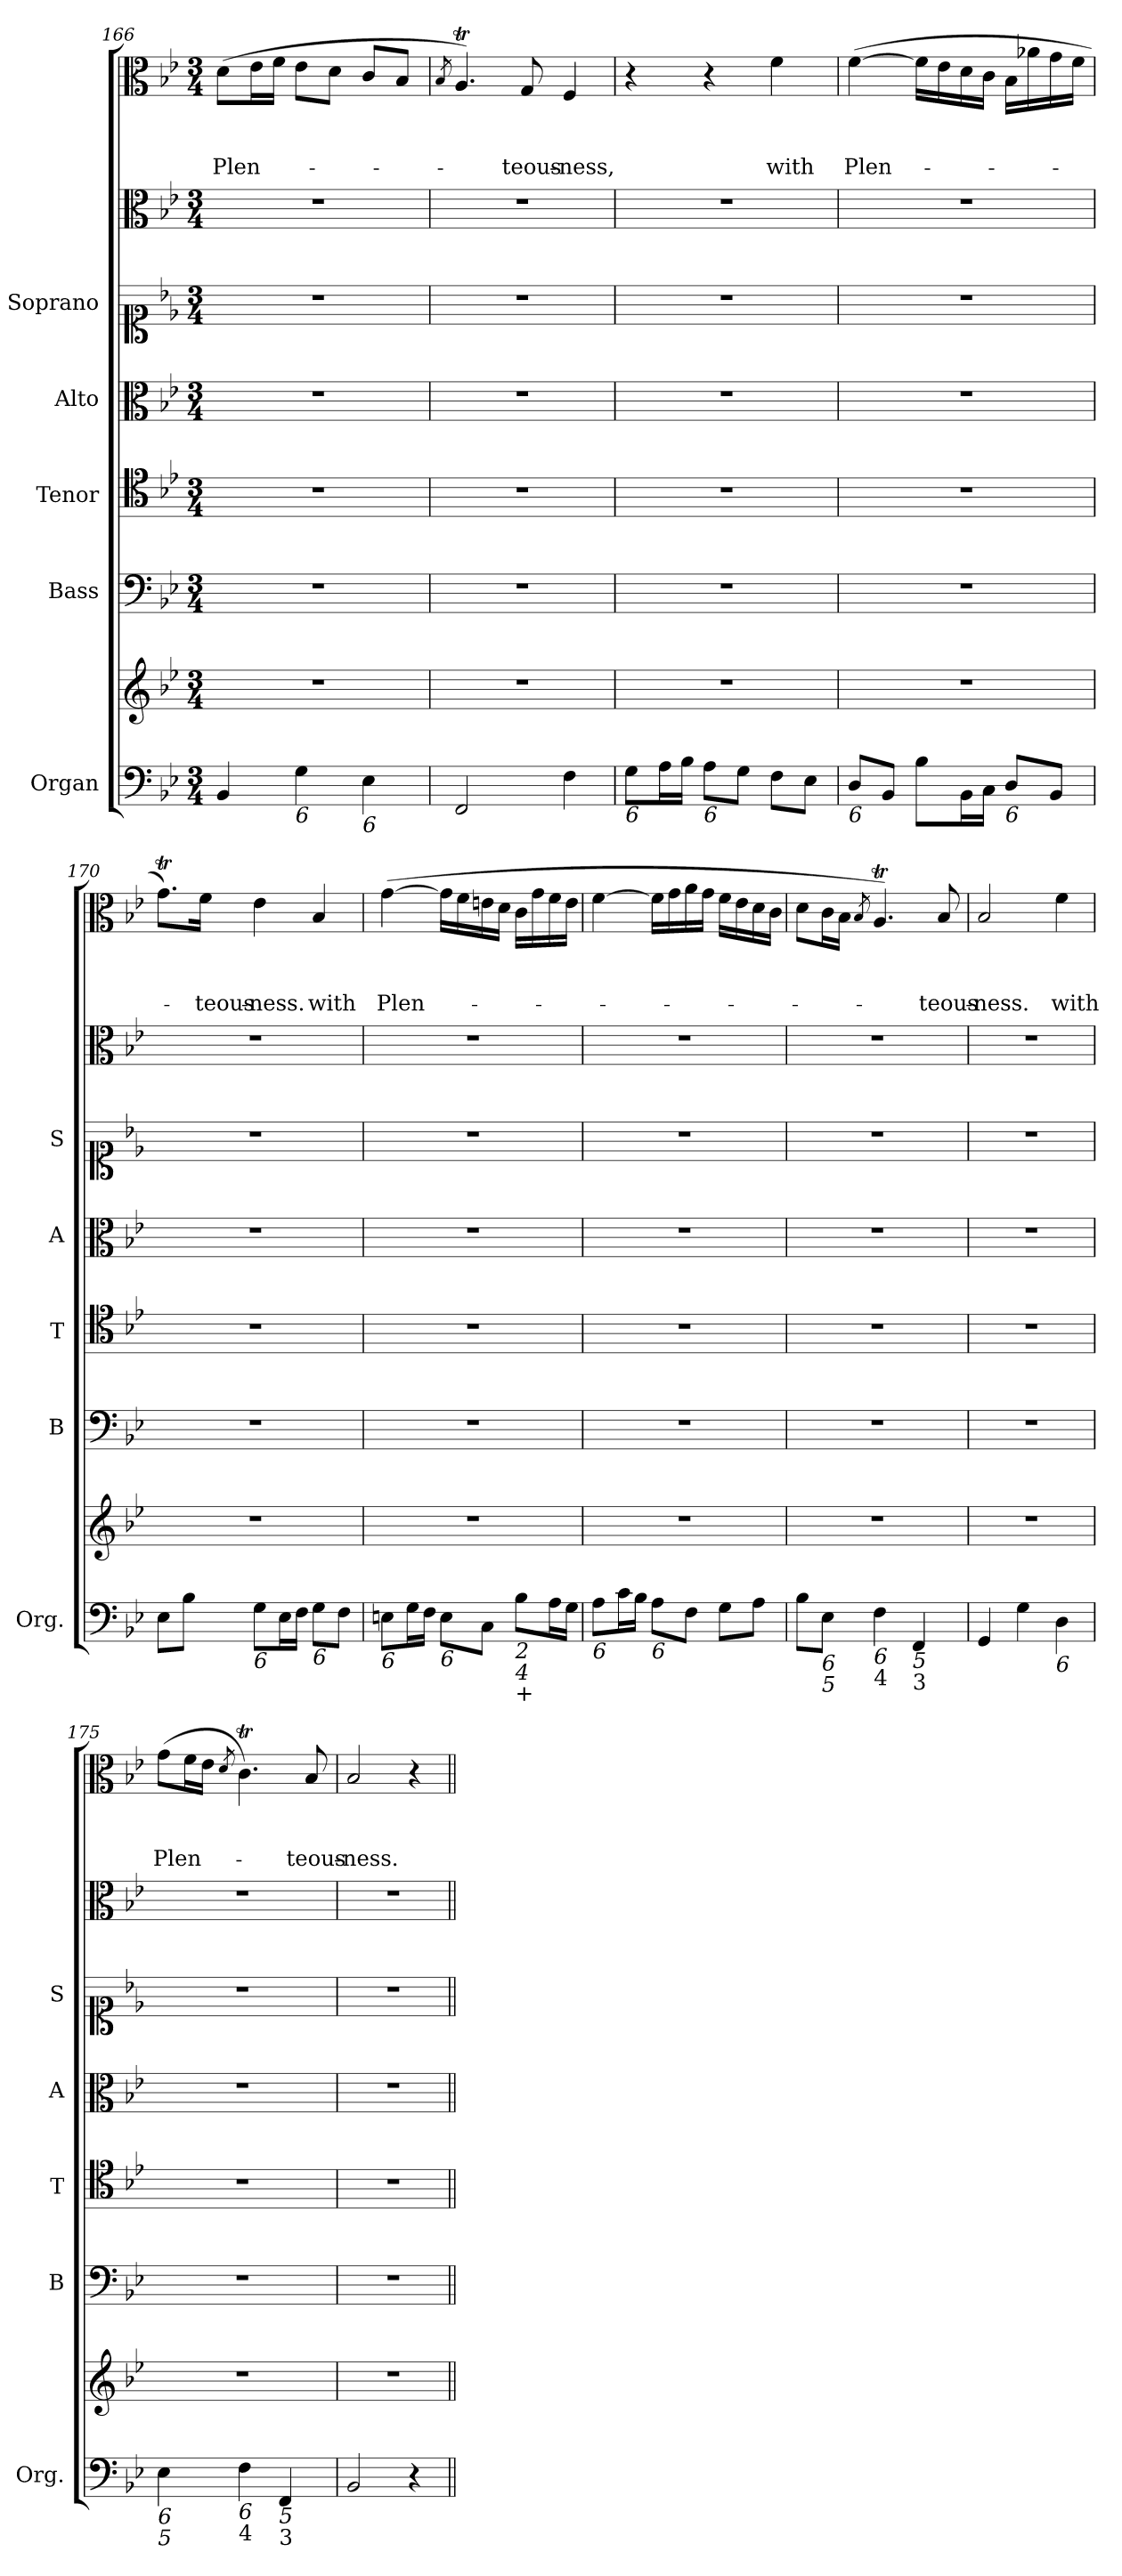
**kern	**kern	**kern	**kern	**kern	**kern	**kern	**kern	**text	**text	**text
*part7	*part7	*part6	*part5	*part4	*part3	*part2	*part1	*part1	*part1	*part1
*staff8	*staff7	*staff6	*staff5	*staff4	*staff3	*staff2	*staff1	*staff1	*staff1	*staff1
*I"Organ	*	*I"Bass	*I"Tenor	*I"Alto	*I"Soprano	*	*	*	*	*
*I'Org.	*	*I'B	*I'T	*I'A	*I'S	*	*	*	*	*
*clefF4	*clefG2	*clefF4	*clefC4	*clefC3	*clefC1	*clefC3	*clefC3	*	*	*
*k[b-e-]	*k[b-e-]	*k[b-e-]	*k[b-e-]	*k[b-e-]	*k[b-e-]	*k[b-e-]	*k[b-e-]	*	*	*
*B-:	*B-:	*B-:	*B-:	*B-:	*B-:	*B-:	*B-:	*	*	*
*M3/4	*M3/4	*M3/4	*M3/4	*M3/4	*M3/4	*M3/4	*M3/4	*	*	*
=166	=166	=166	=166	=166	=166	=166	=166	=166	=166	=166
!	!	!	!	!	!	!	!	!	!	!LO:LY:b
4BB-/	2.r	2.r	2.r	2.r	2.r	2.r	(>8d\L	.	.	Plen-
.	.	.	.	.	.	.	16e-\L	.	.	.
.	.	.	.	.	.	.	16f\JJ	.	.	.
!LO:TX:b:i:t=6	!	!	!	!	!	!	!	!	!	!
4G\	.	.	.	.	.	.	8e-\L	.	.	.
.	.	.	.	.	.	.	8d\J	.	.	.
!LO:TX:b:i:t=6	!	!	!	!	!	!	!	!	!	!
4E-\	.	.	.	.	.	.	8c/L	.	.	.
.	.	.	.	.	.	.	8B-/J	.	.	.
!!LO:PB:g=z
=167	=167	=167	=167	=167	=167	=167	=167	=167	=167	=167
.	.	.	.	.	.	.	8qB-/	.	.	.
2FF/	2.r	2.r	2.r	2.r	2.r	2.r	4.At/)	.	.	.
!	!	!	!	!	!	!	!	!	!	!LO:LY:b
.	.	.	.	.	.	.	8G/	.	.	-teous-
!	!	!	!	!	!	!	!	!	!	!LO:LY:b
4F\	.	.	.	.	.	.	4F/	.	.	-ness,
=168	=168	=168	=168	=168	=168	=168	=168	=168	=168	=168
!LO:TX:b:i:t=6	!	!	!	!	!	!	!	!	!	!
8G\L	2.r	2.r	2.r	2.r	2.r	2.r	4r	.	.	.
16A\L	.	.	.	.	.	.	.	.	.	.
16B-\JJ	.	.	.	.	.	.	.	.	.	.
!LO:TX:b:i:t=6	!	!	!	!	!	!	!	!	!	!
8A\L	.	.	.	.	.	.	4r	.	.	.
8G\J	.	.	.	.	.	.	.	.	.	.
!	!	!	!	!	!	!	!	!	!	!LO:LY:b
8F\L	.	.	.	.	.	.	4f\	.	.	with
8E-\J	.	.	.	.	.	.	.	.	.	.
=169	=169	=169	=169	=169	=169	=169	=169	=169	=169	=169
!LO:TX:b:i:t=6	!	!	!	!	!	!	!	!	!	!
!	!	!	!	!	!	!	!	!	!	!LO:LY:b
8D/L	2.r	2.r	2.r	2.r	2.r	2.r	(>[4f\	.	.	Plen-
8BB-/J	.	.	.	.	.	.	.	.	.	.
8B-\L	.	.	.	.	.	.	16f\LL]	.	.	.
.	.	.	.	.	.	.	16e-\	.	.	.
16BB-\L	.	.	.	.	.	.	16d\	.	.	.
16C\JJ	.	.	.	.	.	.	16c\JJ	.	.	.
!LO:TX:b:i:t=6	!	!	!	!	!	!	!	!	!	!
8D/L	.	.	.	.	.	.	16B-\LL	.	.	.
.	.	.	.	.	.	.	16a-X\	.	.	.
8BB-/J	.	.	.	.	.	.	16g\	.	.	.
.	.	.	.	.	.	.	16f\JJ	.	.	.
=170	=170	=170	=170	=170	=170	=170	=170	=170	=170	=170
8E-\L	2.r	2.r	2.r	2.r	2.r	2.r	8.gT\L)	.	.	.
8B-\J	.	.	.	.	.	.	.	.	.	.
!	!	!	!	!	!	!	!	!	!	!LO:LY:b
.	.	.	.	.	.	.	16f\Jk	.	.	-teous-
!LO:TX:b:i:t=6	!	!	!	!	!	!	!	!	!	!
!	!	!	!	!	!	!	!	!	!	!LO:LY:b
8G\L	.	.	.	.	.	.	4e-\	.	.	-ness.
16E-\L	.	.	.	.	.	.	.	.	.	.
16F\JJ	.	.	.	.	.	.	.	.	.	.
!LO:TX:b:i:t=6	!	!	!	!	!	!	!	!	!	!
!	!	!	!	!	!	!	!	!	!	!LO:LY:b
8G\L	.	.	.	.	.	.	4B-/	.	.	with
8F\J	.	.	.	.	.	.	.	.	.	.
=171	=171	=171	=171	=171	=171	=171	=171	=171	=171	=171
!LO:TX:b:i:t=6	!	!	!	!	!	!	!	!	!	!
!	!	!	!	!	!	!	!	!	!	!LO:LY:b
8En\L	2.r	2.r	2.r	2.r	2.r	2.r	(>[4g\	.	.	Plen-
16G\L	.	.	.	.	.	.	.	.	.	.
16F\JJ	.	.	.	.	.	.	.	.	.	.
!LO:TX:b:i:t=6	!	!	!	!	!	!	!	!	!	!
8E\L	.	.	.	.	.	.	16g\LL]	.	.	.
.	.	.	.	.	.	.	16f\	.	.	.
8C\J	.	.	.	.	.	.	16en\	.	.	.
.	.	.	.	.	.	.	16d\JJ	.	.	.
!LO:TX:b:i:t=2	!	!	!	!	!	!	!	!	!	!
!LO:TX:b:i:t=4	!	!	!	!	!	!	!	!	!	!
!LO:TX:b:i:t=+	!	!	!	!	!	!	!	!	!	!
8B-\L	.	.	.	.	.	.	16c\LL	.	.	.
.	.	.	.	.	.	.	16g\	.	.	.
16A\L	.	.	.	.	.	.	16f\	.	.	.
16G\JJ	.	.	.	.	.	.	16e\JJ	.	.	.
!!LO:LB:g=z
=172	=172	=172	=172	=172	=172	=172	=172	=172	=172	=172
!LO:TX:b:i:t=6	!	!	!	!	!	!	!	!	!	!
8A\L	2.r	2.r	2.r	2.r	2.r	2.r	[4f\	.	.	.
16c\L	.	.	.	.	.	.	.	.	.	.
16B-\JJ	.	.	.	.	.	.	.	.	.	.
!LO:TX:b:i:t=6	!	!	!	!	!	!	!	!	!	!
8A\L	.	.	.	.	.	.	16f\LL]	.	.	.
.	.	.	.	.	.	.	16g\	.	.	.
8F\J	.	.	.	.	.	.	16a\	.	.	.
.	.	.	.	.	.	.	16g\JJ	.	.	.
8G\L	.	.	.	.	.	.	16f\LL	.	.	.
.	.	.	.	.	.	.	16e-\	.	.	.
8A\J	.	.	.	.	.	.	16d\	.	.	.
.	.	.	.	.	.	.	16c\JJ	.	.	.
=173	=173	=173	=173	=173	=173	=173	=173	=173	=173	=173
8B-\L	2.r	2.r	2.r	2.r	2.r	2.r	8d\L	.	.	.
!LO:TX:b:i:t=6	!	!	!	!	!	!	!	!	!	!
!LO:TX:b:i:t=5	!	!	!	!	!	!	!	!	!	!
8E-\J	.	.	.	.	.	.	16c\L	.	.	.
.	.	.	.	.	.	.	16B-\JJ	.	.	.
.	.	.	.	.	.	.	8qB-/	.	.	.
!LO:TX:b:i:t=6	!	!	!	!	!	!	!	!	!	!
!LO:TX:b:t=4	!	!	!	!	!	!	!	!	!	!
4F\	.	.	.	.	.	.	4.At/)	.	.	.
!LO:TX:b:i:t=5	!	!	!	!	!	!	!	!	!	!
!LO:TX:b:t=3	!	!	!	!	!	!	!	!	!	!
4FF/	.	.	.	.	.	.	.	.	.	.
!	!	!	!	!	!	!	!	!	!	!LO:LY:b
.	.	.	.	.	.	.	8B-/	.	.	-teous-
=174	=174	=174	=174	=174	=174	=174	=174	=174	=174	=174
!	!	!	!	!	!	!	!	!	!	!LO:LY:b
4GG/	2.r	2.r	2.r	2.r	2.r	2.r	2B-/	.	.	-ness.
4G\	.	.	.	.	.	.	.	.	.	.
!LO:TX:b:i:t=6	!	!	!	!	!	!	!	!	!	!
!	!	!	!	!	!	!	!	!	!	!LO:LY:b
4D\	.	.	.	.	.	.	4f\	.	.	with
=175	=175	=175	=175	=175	=175	=175	=175	=175	=175	=175
!LO:TX:b:i:t=6	!	!	!	!	!	!	!	!	!	!
!LO:TX:b:i:t=5	!	!	!	!	!	!	!	!	!	!
!	!	!	!	!	!	!	!	!	!	!LO:LY:b
4E-\	2.r	2.r	2.r	2.r	2.r	2.r	(>8g\L	.	.	Plen-
.	.	.	.	.	.	.	16f\L	.	.	.
.	.	.	.	.	.	.	16e-\JJ	.	.	.
.	.	.	.	.	.	.	8qd/	.	.	.
!LO:TX:b:i:t=6	!	!	!	!	!	!	!	!	!	!
!LO:TX:b:t=4	!	!	!	!	!	!	!	!	!	!
4F\	.	.	.	.	.	.	4.cT\)	.	.	.
!LO:TX:b:i:t=5	!	!	!	!	!	!	!	!	!	!
!LO:TX:b:t=3	!	!	!	!	!	!	!	!	!	!
4FF/	.	.	.	.	.	.	.	.	.	.
!	!	!	!	!	!	!	!	!	!	!LO:LY:b
.	.	.	.	.	.	.	8B-/	.	.	-teous-
=176	=176	=176	=176	=176	=176	=176	=176	=176	=176	=176
!	!	!	!	!	!	!	!	!	!	!LO:LY:b
2BB-/	2.r	2.r	2.r	2.r	2.r	2.r	2B-/	.	.	-ness.
4r	.	.	.	.	.	.	4r	.	.	.
=||	=||	=||	=||	=||	=||	=||	=||	=||	=||	=||
*-	*-	*-	*-	*-	*-	*-	*-	*-	*-	*-
